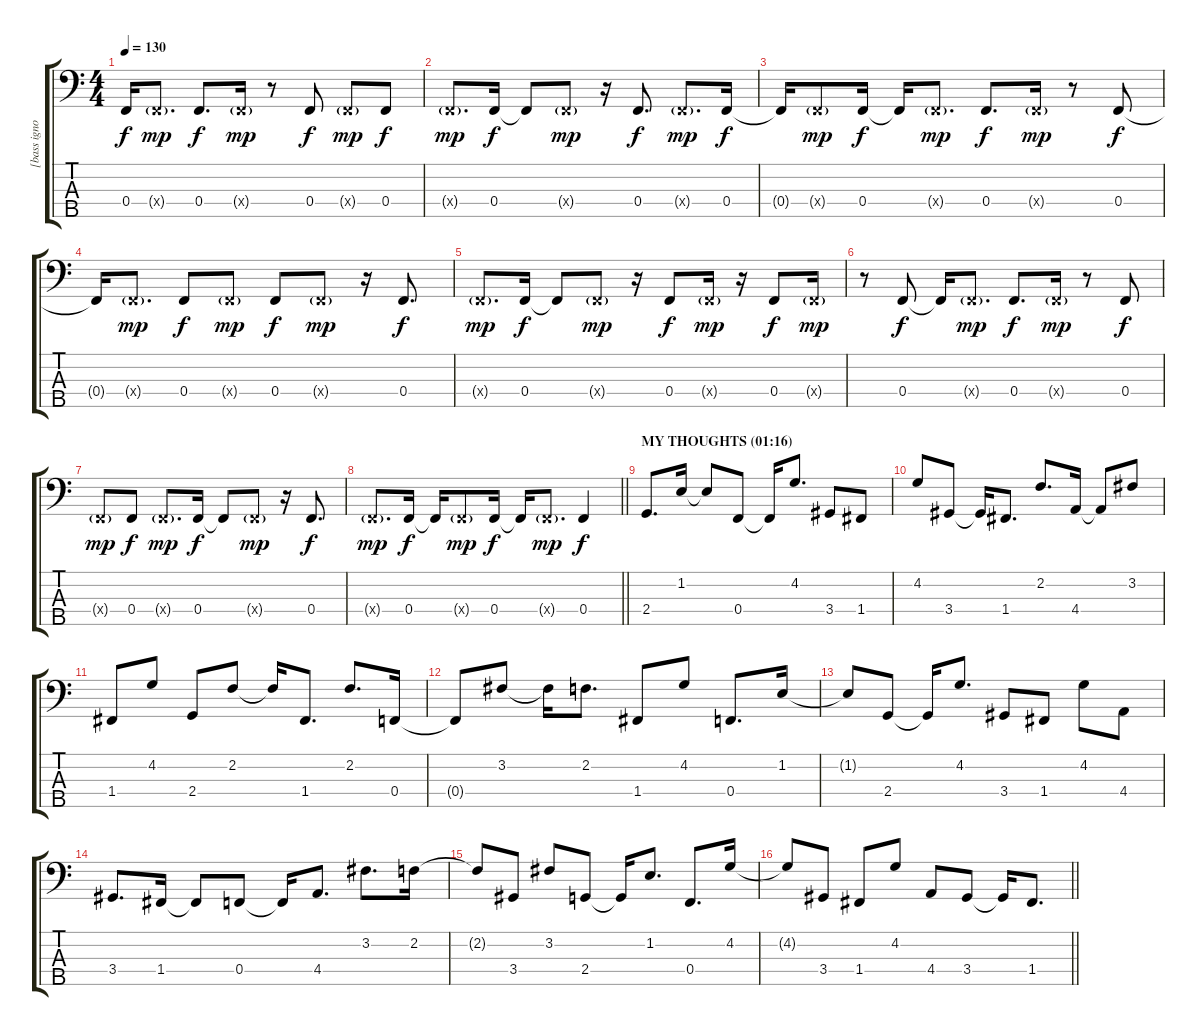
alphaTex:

\track ("[bass ignore]" "[bass igno") {instrument electricbassfinger}
\staff {score tabs}
\tuning (Ab2 Eb2 Bb1 F1 B0) {hide}
\ts (4 4)
\tempo 130
\clef f4
\ks c
0.4{t}.16{dy f} 0.4{g x}.8{d dy mp} 0.4.8{d dy f} 0.4{g x}.16{dy mp} r.8 0.4.8{dy f} 0.4{g x}.8{dy mp} 0.4.8{dy f} |
0.4{g x}.8{d dy mp} 0.4.16{dy f} 0.4{t}.8 0.4{g x}.8{dy mp} r.16 0.4.8{d dy f} 0.4{g x}.8{d dy mp} 0.4.16{dy f} |
0.4{t}.16 0.4{g x}.8{dy mp} 0.4.16{dy f} 0.4{t}.16 0.4{g x}.8{d dy mp} 0.4.8{d dy f} 0.4{g x}.16{dy mp} r.8 0.4.8{dy f} |
0.4{t}.16 0.4{g x}.8{d dy mp} 0.4.8{dy f} 0.4{g x}.8{dy mp} 0.4.8{dy f} 0.4{g x}.8{dy mp} r.16 0.4.8{d dy f} |
0.4{g x}.8{d dy mp} 0.4.16{dy f} 0.4{t}.8 0.4{g x}.8{dy mp} r.16 0.4.8{dy f} 0.4{g x}.16{dy mp} r.16 0.4.8{dy f} 0.4{g x}.16{dy mp} |
r.8 0.4.8{dy f} 0.4{t}.16 0.4{g x}.8{d dy mp} 0.4.8{d dy f} 0.4{g x}.16{dy mp} r.8 0.4.8{dy f} |
0.4{g x}.8{dy mp} 0.4.8{dy f} 0.4{g x}.8{d dy mp} 0.4.16{dy f} 0.4{t}.8 0.4{g x}.8{dy mp} r.16 0.4.8{d dy f} |
\barLineRight lightlight
0.4{g x}.8{d dy mp} 0.4.16{dy f} 0.4{t}.16 0.4{g x}.8{dy mp} 0.4.16{dy f} 0.4{t}.16 0.4{g x}.8{d dy mp} 0.4.4{dy f} |
\section ("" "MY THOUGHTS (01:16)")
2.4.8{d} 1.2.16 1.2{t}.8 0.4.8 0.4{t}.16 4.2.8{d} 3.4.8 1.4.8 |
4.2.8 3.4.8 3.4{t}.16 1.4.8{d} 2.2.8{d} 4.4.16 4.4{t}.8 3.2.8 |
1.4.8 4.2.8 2.4.8 2.2.8 2.2{t}.16 1.4.8{d} 2.2.8{d} 0.4.16 |
0.4{t}.8 3.2.8 3.2{t}.16 2.2.8{d} 1.4.8 4.2.8 0.4.8{d} 1.2.16 |
1.2{t}.8 2.4.8 2.4{t}.16 4.2.8{d} 3.4.8 1.4.8 4.2.8 4.4.8 |
3.4.8{d} 1.4.16 1.4{t}.8 0.4.8 0.4{t}.16 4.4.8{d} 3.2.8{d} 2.2.16 |
2.2{t}.8 3.4.8 3.2.8 2.4.8 2.4{t}.16 1.2.8{d} 0.4.8{d} 4.2.16 |
\barLineRight lightlight
4.2{t}.8 3.4.8 1.4.8 4.2.8 4.4.8 3.4.8 3.4{t}.16 1.4.8{d}
